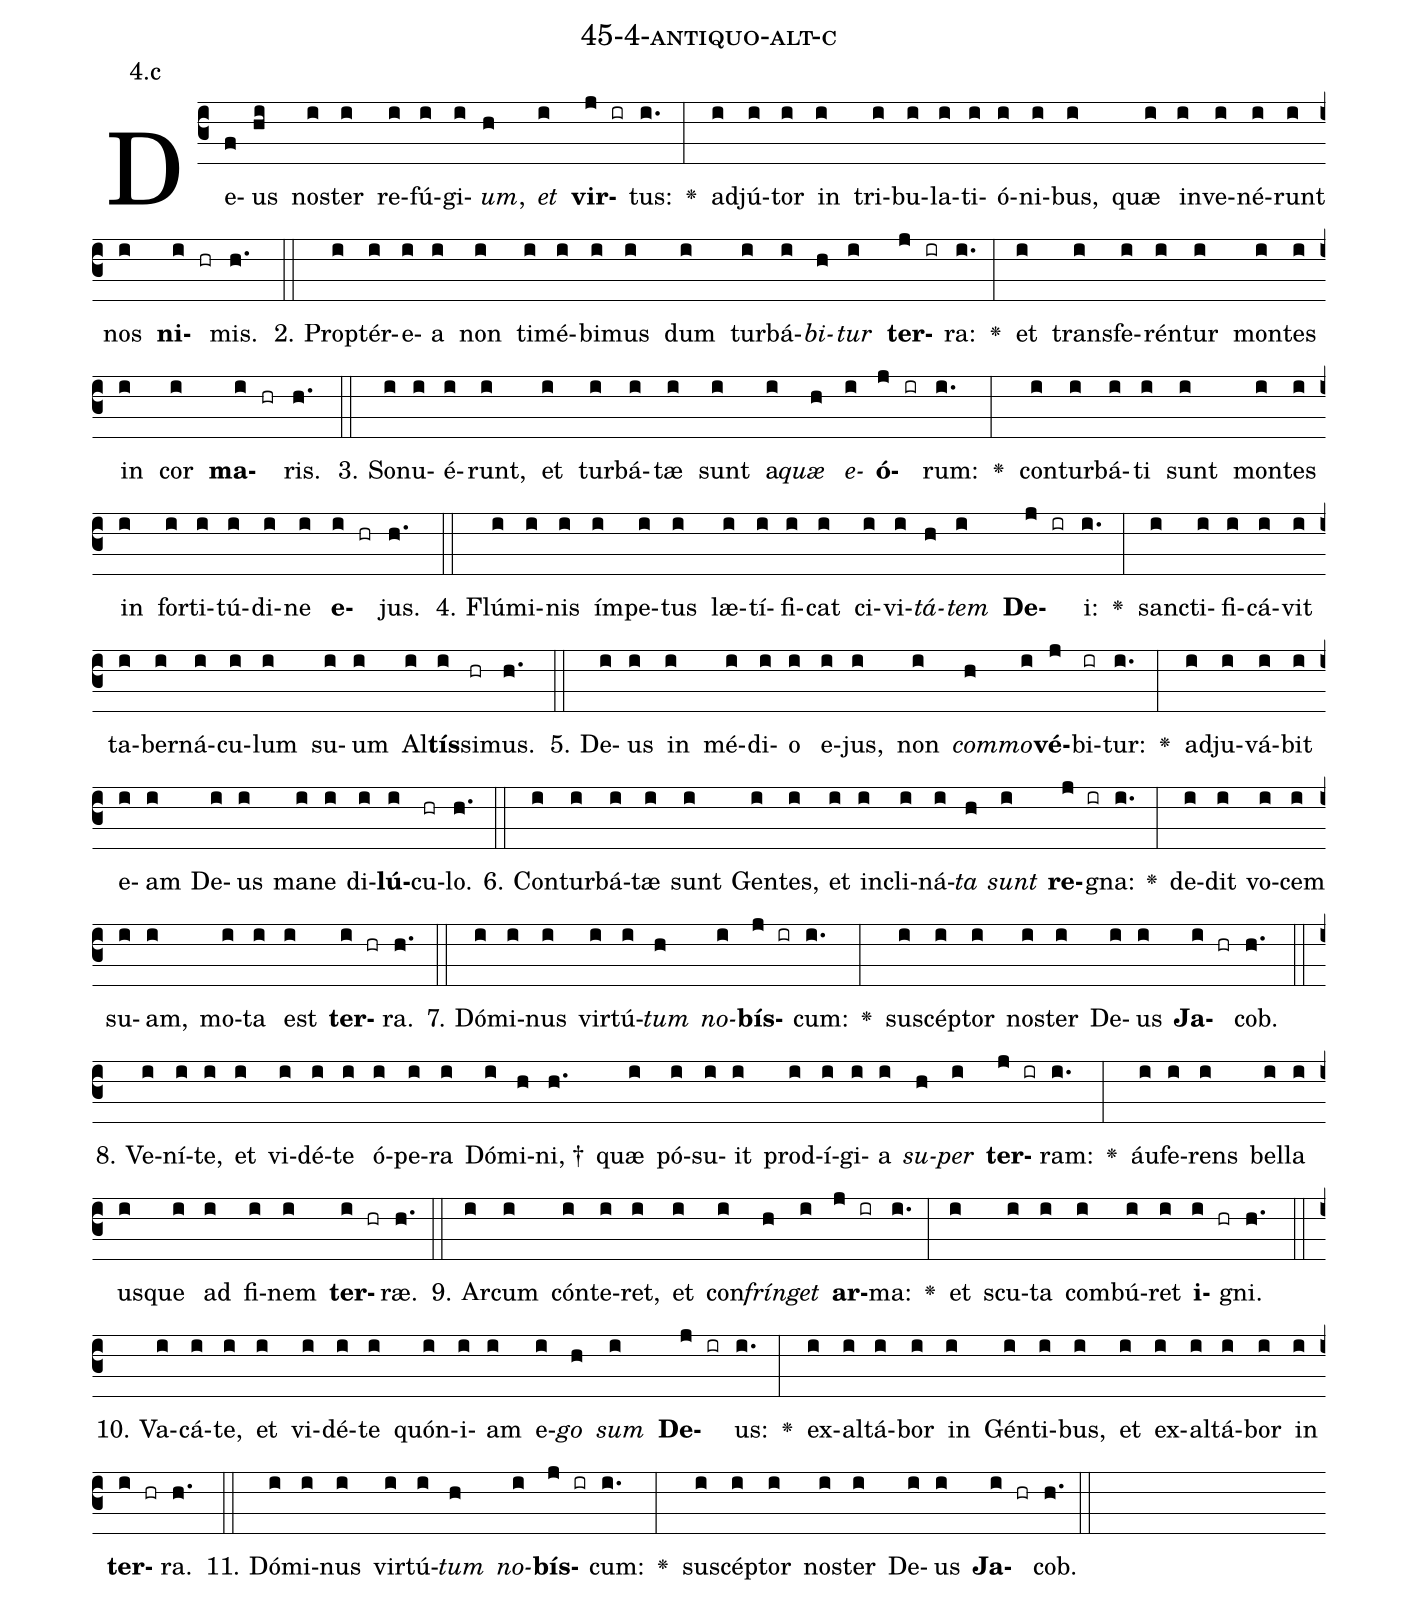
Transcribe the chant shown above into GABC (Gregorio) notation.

name: 45-4-antiquo-alt-c;
annotation: 4.c;
%%
(c3)De(f)us(hi) nos(i)ter(i) re(i)fú(i)gi(i)<i>um</i>,(h) <i>et</i>(i) <b>vir</b>(j ir)tus:(i.) <v>\greheightstar</v>(:) ad(i)jú(i)tor(i) in(i) tri(i)bu(i)la(i)ti(i)ó(i)ni(i)bus,(i) quæ(i) in(i)ve(i)né(i)runt(i) nos(i) <b>ni</b>(i hr)mis.(h.) (::)
2. Prop(i)tér(i)e(i)a(i) non(i) ti(i)mé(i)bi(i)mus(i) dum(i) tur(i)bá(i)<i>bi</i>(h)<i>tur</i>(i) <b>ter</b>(j ir)ra:(i.) <v>\greheightstar</v>(:) et(i) trans(i)fe(i)rén(i)tur(i) mon(i)tes(i) in(i) cor(i) <b>ma</b>(i hr)ris.(h.) (::)
3. So(i)nu(i)é(i)runt,(i) et(i) tur(i)bá(i)tæ(i) sunt(i) a(i)<i>quæ</i>(h) <i>e</i>(i)<b>ó</b>(j ir)rum:(i.) <v>\greheightstar</v>(:) con(i)tur(i)bá(i)ti(i) sunt(i) mon(i)tes(i) in(i) for(i)ti(i)tú(i)di(i)ne(i) <b>e</b>(i hr)jus.(h.) (::)
4. Flú(i)mi(i)nis(i) ím(i)pe(i)tus(i) læ(i)tí(i)fi(i)cat(i) ci(i)vi(i)<i>tá</i>(h)<i>tem</i>(i) <b>De</b>(j ir)i:(i.) <v>\greheightstar</v>(:) sanc(i)ti(i)fi(i)cá(i)vit(i) ta(i)ber(i)ná(i)cu(i)lum(i) su(i)um(i) Al(i)<b>tís</b>(i)si(hr)mus.(h.) (::)
5. De(i)us(i) in(i) mé(i)di(i)o(i) e(i)jus,(i) non(i) <i>com</i>(h)<i>mo</i>(i)<b>vé</b>(j)bi(ir)tur:(i.) <v>\greheightstar</v>(:) ad(i)ju(i)vá(i)bit(i) e(i)am(i) De(i)us(i) ma(i)ne(i) di(i)<b>lú</b>(i)cu(hr)lo.(h.) (::)
6. Con(i)tur(i)bá(i)tæ(i) sunt(i) Gen(i)tes,(i) et(i) in(i)cli(i)ná(i)<i>ta</i>(h) <i>sunt</i>(i) <b>re</b>(j ir)gna:(i.) <v>\greheightstar</v>(:) de(i)dit(i) vo(i)cem(i) su(i)am,(i) mo(i)ta(i) est(i) <b>ter</b>(i hr)ra.(h.) (::)
7. Dó(i)mi(i)nus(i) vir(i)tú(i)<i>tum</i>(h) <i>no</i>(i)<b>bís</b>(j ir)cum:(i.) <v>\greheightstar</v>(:) su(i)scép(i)tor(i) nos(i)ter(i) De(i)us(i) <b>Ja</b>(i hr)cob.(h.) (::)
8. Ve(i)ní(i)te,(i) et(i) vi(i)dé(i)te(i) ó(i)pe(i)ra(i) Dó(i)mi(h)ni, †(h.) quæ(i) pó(i)su(i)it(i) prod(i)í(i)gi(i)a(i) <i>su</i>(h)<i>per</i>(i) <b>ter</b>(j ir)ram:(i.) <v>\greheightstar</v>(:) áu(i)fe(i)rens(i) bel(i)la(i) us(i)que(i) ad(i) fi(i)nem(i) <b>ter</b>(i hr)ræ.(h.) (::)
9. Ar(i)cum(i) cón(i)te(i)ret,(i) et(i) con(i)<i>frín</i>(h)<i>get</i>(i) <b>ar</b>(j ir)ma:(i.) <v>\greheightstar</v>(:) et(i) scu(i)ta(i) com(i)bú(i)ret(i) <b>i</b>(i hr)gni.(h.) (::)
10. Va(i)cá(i)te,(i) et(i) vi(i)dé(i)te(i) quón(i)i(i)am(i) e(i)<i>go</i>(h) <i>sum</i>(i) <b>De</b>(j ir)us:(i.) <v>\greheightstar</v>(:) ex(i)al(i)tá(i)bor(i) in(i) Gén(i)ti(i)bus,(i) et(i) ex(i)al(i)tá(i)bor(i) in(i) <b>ter</b>(i hr)ra.(h.) (::)
11. Dó(i)mi(i)nus(i) vir(i)tú(i)<i>tum</i>(h) <i>no</i>(i)<b>bís</b>(j ir)cum:(i.) <v>\greheightstar</v>(:) su(i)scép(i)tor(i) nos(i)ter(i) De(i)us(i) <b>Ja</b>(i hr)cob.(h.) (::)
